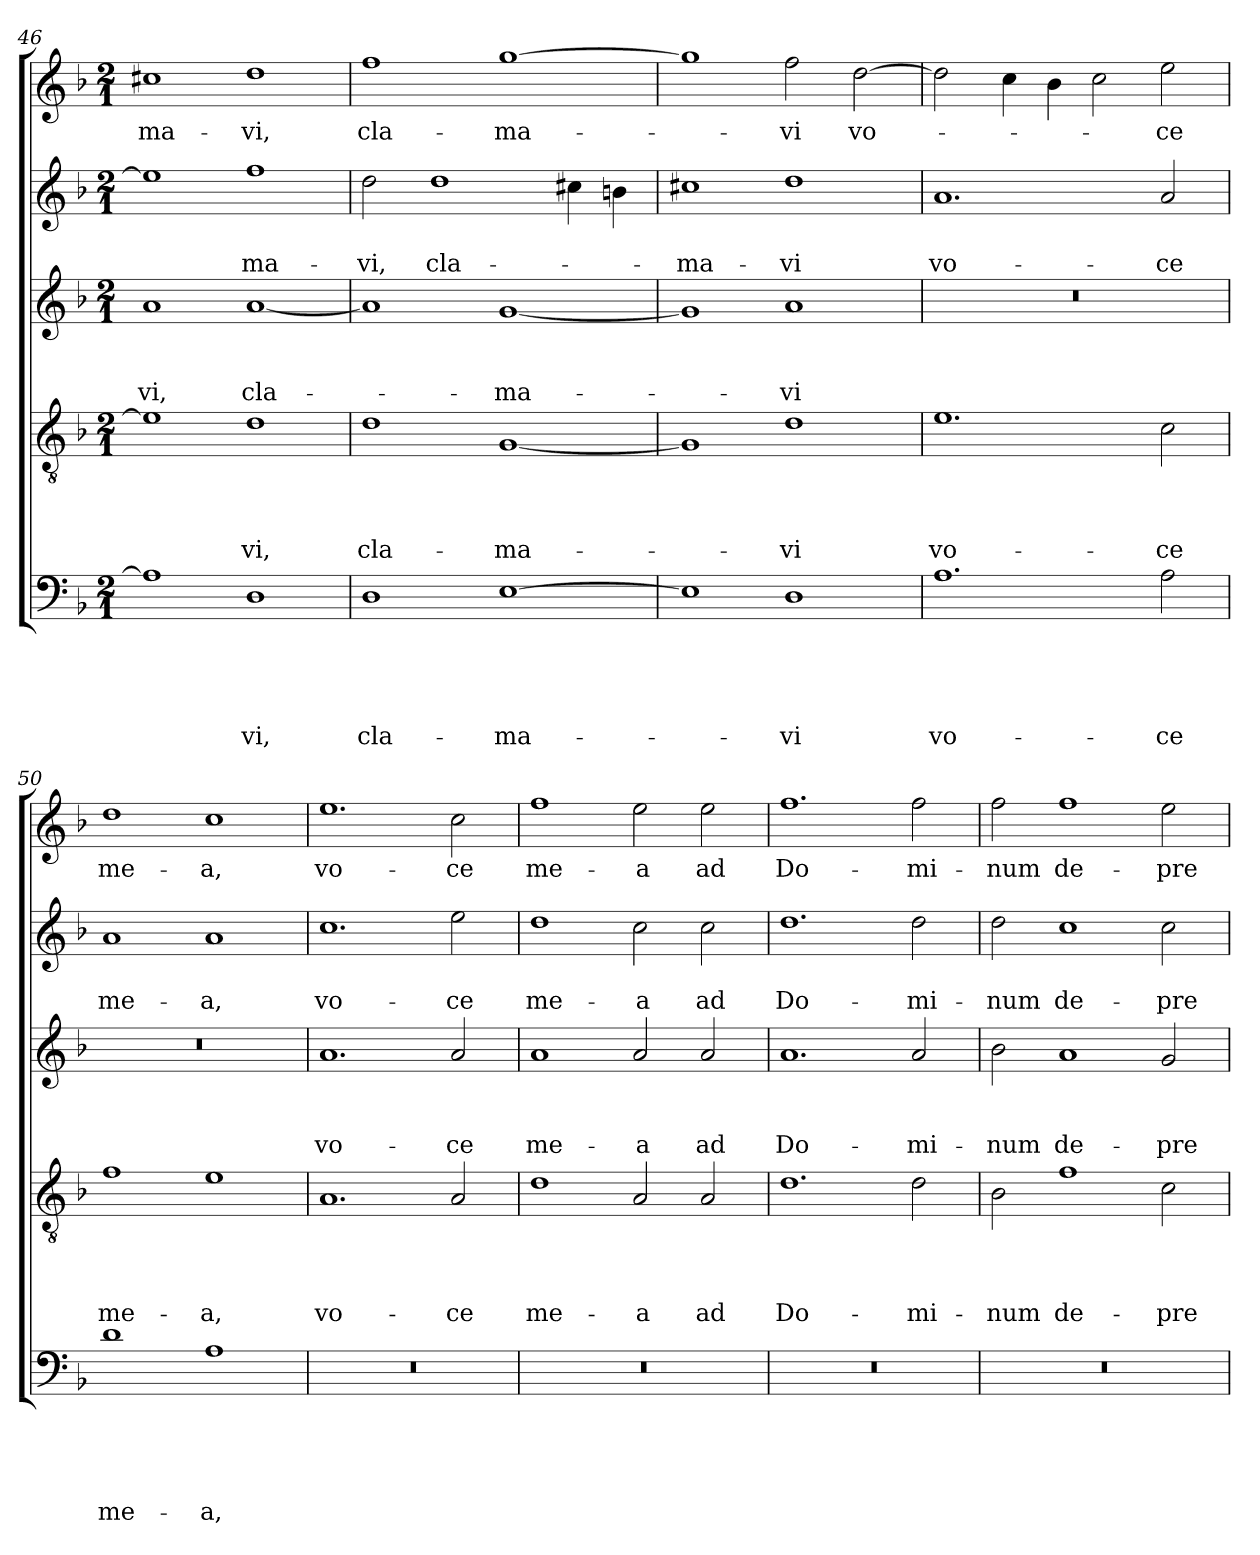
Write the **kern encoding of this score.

**kern	**text	**text	**text	**text	**text	**kern	**text	**text	**text	**text	**kern	**text	**text	**text	**kern	**text	**text	**kern	**text
*part5	*part5	*part5	*part5	*part5	*part5	*part4	*part4	*part4	*part4	*part4	*part3	*part3	*part3	*part3	*part2	*part2	*part2	*part1	*part1
*staff5	*staff5	*staff5	*staff5	*staff5	*staff5	*staff4	*staff4	*staff4	*staff4	*staff4	*staff3	*staff3	*staff3	*staff3	*staff2	*staff2	*staff2	*staff1	*staff1
*clefF4	*	*	*	*	*	*clefGv2	*	*	*	*	*clefG2	*	*	*	*clefG2	*	*	*clefG2	*
*k[b-]	*	*	*	*	*	*k[b-]	*	*	*	*	*k[b-]	*	*	*	*k[b-]	*	*	*k[b-]	*
*F:	*	*	*	*	*	*F:	*	*	*	*	*F:	*	*	*	*F:	*	*	*F:	*
*M2/1	*	*	*	*	*	*M2/1	*	*	*	*	*M2/1	*	*	*	*M2/1	*	*	*M2/1	*
=46	=46	=46	=46	=46	=46	=46	=46	=46	=46	=46	=46	=46	=46	=46	=46	=46	=46	=46	=46
!	!	!	!	!	!	!	!	!	!	!	!	!	!	!LO:LY:b	!	!	!	!	!LO:LY:b
1A]	.	.	.	.	.	1e]	.	.	.	.	1a	.	.	-vi,	1ee]	.	.	1cc#	-ma-
!	!	!	!	!	!LO:LY:b	!	!	!	!	!LO:LY:b	!	!	!	!LO:LY:b	!	!	!LO:LY:b	!	!LO:LY:b
1D	.	.	.	.	-vi,	1d	.	.	.	-vi,	[1a	.	.	cla-	1ff	.	-ma-	1dd	-vi,
=47	=47	=47	=47	=47	=47	=47	=47	=47	=47	=47	=47	=47	=47	=47	=47	=47	=47	=47	=47
!	!	!	!	!	!LO:LY:b	!	!	!	!	!LO:LY:b	!	!	!	!	!	!	!LO:LY:b	!	!LO:LY:b
1D	.	.	.	.	cla-	1d	.	.	.	cla-	1a]	.	.	.	2dd\	.	-vi,	1ff	cla-
!	!	!	!	!	!	!	!	!	!	!	!	!	!	!	!	!	!LO:LY:b	!	!
.	.	.	.	.	.	.	.	.	.	.	.	.	.	.	1dd	.	cla-	.	.
!	!	!	!	!	!LO:LY:b	!	!	!	!	!LO:LY:b	!	!	!	!LO:LY:b	!	!	!	!	!LO:LY:b
[1E	.	.	.	.	-ma-	[1G	.	.	.	-ma-	[1g	.	.	-ma-	.	.	.	[1gg	-ma-
.	.	.	.	.	.	.	.	.	.	.	.	.	.	.	4cc#\	.	.	.	.
.	.	.	.	.	.	.	.	.	.	.	.	.	.	.	4b\	.	.	.	.
=48	=48	=48	=48	=48	=48	=48	=48	=48	=48	=48	=48	=48	=48	=48	=48	=48	=48	=48	=48
!	!	!	!	!	!	!	!	!	!	!	!	!	!	!	!	!	!LO:LY:b	!	!
1E]	.	.	.	.	.	1G]	.	.	.	.	1g]	.	.	.	1cc#	.	-ma-	1gg]	.
!	!	!	!	!	!LO:LY:b	!	!	!	!	!LO:LY:b	!	!	!	!LO:LY:b	!	!	!LO:LY:b	!	!LO:LY:b
1D	.	.	.	.	-vi	1d	.	.	.	-vi	1a	.	.	-vi	1dd	.	-vi	2ff\	-vi
!	!	!	!	!	!	!	!	!	!	!	!	!	!	!	!	!	!	!	!LO:LY:b
.	.	.	.	.	.	.	.	.	.	.	.	.	.	.	.	.	.	[2dd\	vo-
!!LO:PB:g=z
=49	=49	=49	=49	=49	=49	=49	=49	=49	=49	=49	=49	=49	=49	=49	=49	=49	=49	=49	=49
!	!	!	!	!	!LO:LY:b	!	!	!	!	!LO:LY:b	!	!	!	!	!	!	!LO:LY:b	!	!
1.A	.	.	.	.	vo-	1.e	.	.	.	vo-	0r	.	.	.	1.a	.	vo-	2dd\]	.
.	.	.	.	.	.	.	.	.	.	.	.	.	.	.	.	.	.	4cc\	.
.	.	.	.	.	.	.	.	.	.	.	.	.	.	.	.	.	.	4b-\	.
.	.	.	.	.	.	.	.	.	.	.	.	.	.	.	.	.	.	2cc\	.
!	!	!	!	!	!LO:LY:b	!	!	!	!	!LO:LY:b	!	!	!	!	!	!	!LO:LY:b	!	!LO:LY:b
2A\	.	.	.	.	-ce	2c\	.	.	.	-ce	.	.	.	.	2a/	.	-ce	2ee\	-ce
=50	=50	=50	=50	=50	=50	=50	=50	=50	=50	=50	=50	=50	=50	=50	=50	=50	=50	=50	=50
!	!	!	!	!	!LO:LY:b	!	!	!	!	!LO:LY:b	!	!	!	!	!	!	!LO:LY:b	!	!LO:LY:b
1d	.	.	.	.	me-	1f	.	.	.	me-	0r	.	.	.	1a	.	me-	1dd	me-
!	!	!	!	!	!LO:LY:b	!	!	!	!	!LO:LY:b	!	!	!	!	!	!	!LO:LY:b	!	!LO:LY:b
1A	.	.	.	.	-a,	1e	.	.	.	-a,	.	.	.	.	1a	.	-a,	1cc	-a,
=51	=51	=51	=51	=51	=51	=51	=51	=51	=51	=51	=51	=51	=51	=51	=51	=51	=51	=51	=51
!	!	!	!	!	!	!	!	!	!	!LO:LY:b	!	!	!	!LO:LY:b	!	!	!LO:LY:b	!	!LO:LY:b
0r	.	.	.	.	.	1.A	.	.	.	vo-	1.a	.	.	vo-	1.cc	.	vo-	1.ee	vo-
!	!	!	!	!	!	!	!	!	!	!LO:LY:b	!	!	!	!LO:LY:b	!	!	!LO:LY:b	!	!LO:LY:b
.	.	.	.	.	.	2A/	.	.	.	-ce	2a/	.	.	-ce	2ee\	.	-ce	2cc\	-ce
=52	=52	=52	=52	=52	=52	=52	=52	=52	=52	=52	=52	=52	=52	=52	=52	=52	=52	=52	=52
!	!	!	!	!	!	!	!	!	!	!LO:LY:b	!	!	!	!LO:LY:b	!	!	!LO:LY:b	!	!LO:LY:b
0r	.	.	.	.	.	1d	.	.	.	me-	1a	.	.	me-	1dd	.	me-	1ff	me-
!	!	!	!	!	!	!	!	!	!	!LO:LY:b	!	!	!	!LO:LY:b	!	!	!LO:LY:b	!	!LO:LY:b
.	.	.	.	.	.	2A/	.	.	.	-a	2a/	.	.	-a	2cc\	.	-a	2ee\	-a
!	!	!	!	!	!	!	!	!	!	!LO:LY:b	!	!	!	!LO:LY:b	!	!	!LO:LY:b	!	!LO:LY:b
.	.	.	.	.	.	2A/	.	.	.	ad	2a/	.	.	ad	2cc\	.	ad	2ee\	ad
=53	=53	=53	=53	=53	=53	=53	=53	=53	=53	=53	=53	=53	=53	=53	=53	=53	=53	=53	=53
!	!	!	!	!	!	!	!	!	!	!LO:LY:b	!	!	!	!LO:LY:b	!	!	!LO:LY:b	!	!LO:LY:b
0r	.	.	.	.	.	1.d	.	.	.	Do-	1.a	.	.	Do-	1.dd	.	Do-	1.ff	Do-
!	!	!	!	!	!	!	!	!	!	!LO:LY:b	!	!	!	!LO:LY:b	!	!	!LO:LY:b	!	!LO:LY:b
.	.	.	.	.	.	2d\	.	.	.	-mi-	2a/	.	.	-mi-	2dd\	.	-mi-	2ff\	-mi-
=54	=54	=54	=54	=54	=54	=54	=54	=54	=54	=54	=54	=54	=54	=54	=54	=54	=54	=54	=54
!	!	!	!	!	!	!	!	!	!	!LO:LY:b	!	!	!	!LO:LY:b	!	!	!LO:LY:b	!	!LO:LY:b
0r	.	.	.	.	.	2B-\	.	.	.	-num	2b-\	.	.	-num	2dd\	.	-num	2ff\	-num
!	!	!	!	!	!	!	!	!	!	!LO:LY:b	!	!	!	!LO:LY:b	!	!	!LO:LY:b	!	!LO:LY:b
.	.	.	.	.	.	1f	.	.	.	de-	1a	.	.	de-	1cc	.	de-	1ff	de-
!	!	!	!	!	!	!	!	!	!	!LO:LY:b	!	!	!	!LO:LY:b	!	!	!LO:LY:b	!	!LO:LY:b
.	.	.	.	.	.	2c\	.	.	.	-pre-	2g/	.	.	-pre-	2cc\	.	-pre-	2ee\	-pre-
=	=	=	=	=	=	=	=	=	=	=	=	=	=	=	=	=	=	=	=
*-	*-	*-	*-	*-	*-	*-	*-	*-	*-	*-	*-	*-	*-	*-	*-	*-	*-	*-	*-
